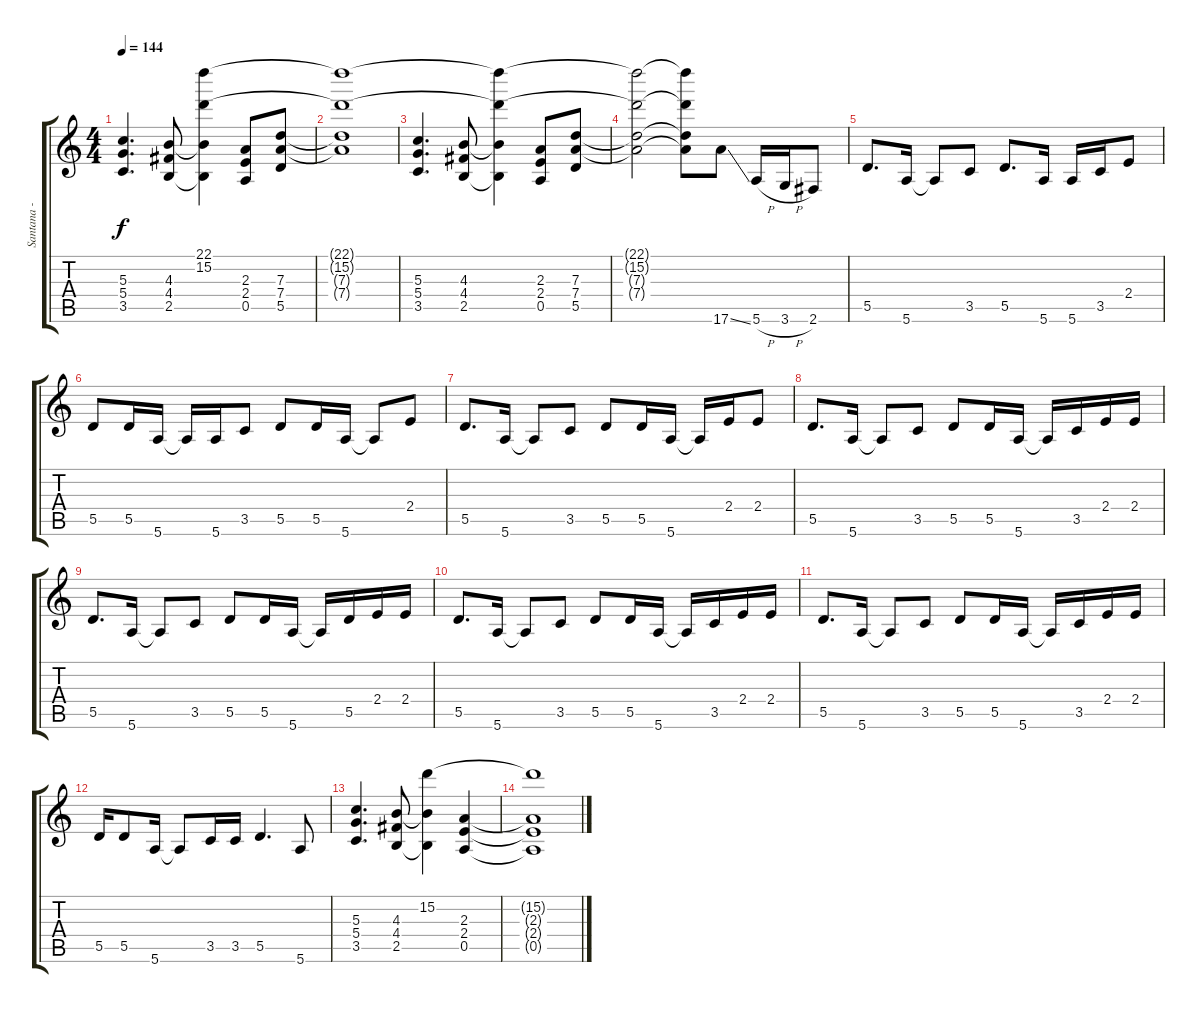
\track ("Santana - Solo" "Santana - ") {instrument distortionguitar}
\staff {score tabs}
\tuning (E4 B3 G3 D3 A2 E2) {hide}
\ts (4 4)
\tempo 144
\clef g2
\ks c
(5.3 5.4 3.5).4{d dy f} (4.3 4.4 2.5).8 (22.1{t} 15.2{t} 4.3{t} 2.5{t}).4 (2.3 2.4 0.5).8 (7.3 7.4 5.5).8 |
(22.1{t} 15.2{t} 7.3{t} 7.4{t}).1 |
(5.3 5.4 3.5).4{d} (4.3 4.4 2.5).8 (22.1{t} 15.2{t} 4.3{t} 2.5{t}).4 (2.3 2.4 0.5).8 (7.3 7.4 5.5).8 |
(22.1{t} 15.2{t} 7.3{t} 7.4{t}).2 (22.1{t} 15.2{t} 7.3{t} 7.4{t}).8 17.6{ss}.8 5.6{h}.16 3.6{h}.16 2.6.8 |
5.5.8{d} 5.6.16 5.6{t}.8 3.5.8 5.5.8{d} 5.6.16 5.6.16 3.5.16 2.4.8 |
5.5.8 5.5.16 5.6.16 5.6{t}.16 5.6.16 3.5.8 5.5.8 5.5.16 5.6.16 5.6{t}.8 2.4.8 |
5.5.8{d} 5.6.16 5.6{t}.8 3.5.8 5.5.8 5.5.16 5.6.16 5.6{t}.16 2.4.16 2.4.8 |
5.5.8{d} 5.6.16 5.6{t}.8 3.5.8 5.5.8 5.5.16 5.6.16 5.6{t}.16 3.5.16 2.4.16 2.4.16 |
5.5.8{d} 5.6.16 5.6{t}.8 3.5.8 5.5.8 5.5.16 5.6.16 5.6{t}.16 5.5.16 2.4.16 2.4.16 |
5.5.8{d} 5.6.16 5.6{t}.8 3.5.8 5.5.8 5.5.16 5.6.16 5.6{t}.16 3.5.16 2.4.16 2.4.16 |
5.5.8{d} 5.6.16 5.6{t}.8 3.5.8 5.5.8 5.5.16 5.6.16 5.6{t}.16 3.5.16 2.4.16 2.4.16 |
5.5.16 5.5.8 5.6.16 5.6{t}.8 3.5.16 3.5.16 5.5.4{d} 5.6.8 |
(5.3 5.4 3.5).4{d} (4.3 4.4 2.5).8 (15.2 4.3{t} 2.5{t}).4 (2.3 2.4 0.5).4 |
(15.2{t} 2.3{t} 2.4{t} 0.5{t}).1
